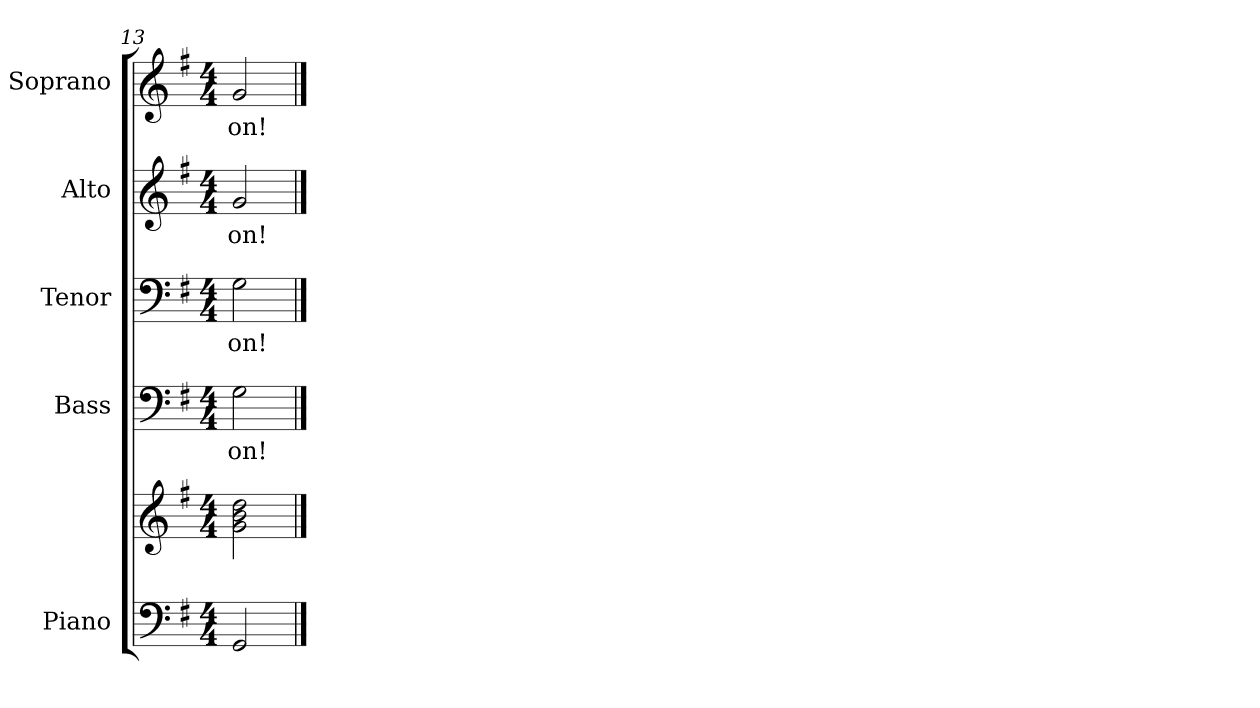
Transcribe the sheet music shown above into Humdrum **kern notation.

**kern	**kern	**kern	**text	**kern	**text	**kern	**text	**kern	**text
*part5	*part5	*part4	*part4	*part3	*part3	*part2	*part2	*part1	*part1
*staff6	*staff5	*staff4	*staff4	*staff3	*staff3	*staff2	*staff2	*staff1	*staff1
*I"Piano	*	*I"Bass	*	*I"Tenor	*	*I"Alto	*	*I"Soprano	*
*I'Pno.	*	*I'B.	*	*I'T.	*	*I'A.	*	*I'S.	*
*clefF4	*clefG2	*clefF4	*	*clefF4	*	*clefG2	*	*clefG2	*
*k[f#]	*k[f#]	*k[f#]	*	*k[f#]	*	*k[f#]	*	*k[f#]	*
*G:	*G:	*G:	*	*G:	*	*G:	*	*G:	*
*M4/4	*M4/4	*M4/4	*	*M4/4	*	*M4/4	*	*M4/4	*
=13	=13	=13	=13	=13	=13	=13	=13	=13	=13
!	!	!	!LO:LY:b:color=#000000	!	!	!	!	!	!
!	!	!	!	!	!LO:LY:b:color=#000000	!	!	!	!
!	!	!	!	!	!	!	!LO:LY:b:color=#000000	!	!
!	!	!	!	!	!	!	!	!	!LO:LY:b:color=#000000
2GGi/	2gi\ 2bi 2ddi	2Gi\	-on!	2Gi\	-on!	2gi/	-on!	2gi/	-on!
==	==	==	==	==	==	==	==	==	==
*-	*-	*-	*-	*-	*-	*-	*-	*-	*-
